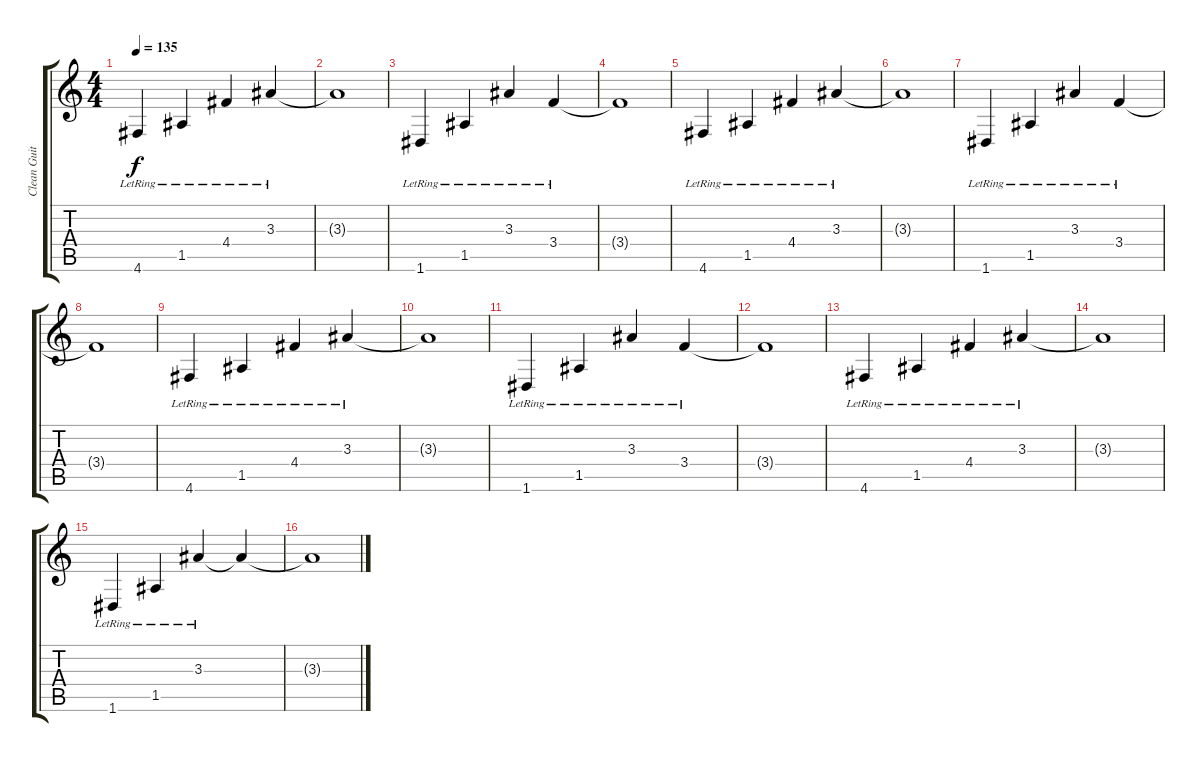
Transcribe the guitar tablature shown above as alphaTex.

\track ("Clean Guitar" "Clean Guit") {instrument electricguitarjazz}
\staff {score tabs}
\tuning (E4 B3 G3 D3 A2 D2) {hide}
\ts (4 4)
\tempo 135
\clef g2
\ks c
4.6{lr}.4{dy f} 1.5{lr}.4 4.4{lr}.4 3.3{lr}.4 |
3.3{t}.1 |
1.6{lr}.4 1.5{lr}.4 3.3{lr}.4 3.4{lr}.4 |
3.4{t}.1 |
4.6{lr}.4 1.5{lr}.4 4.4{lr}.4 3.3{lr}.4 |
3.3{t}.1 |
1.6{lr}.4 1.5{lr}.4 3.3{lr}.4 3.4{lr}.4 |
3.4{t}.1 |
4.6{lr}.4 1.5{lr}.4 4.4{lr}.4 3.3{lr}.4 |
3.3{t}.1 |
1.6{lr}.4 1.5{lr}.4 3.3{lr}.4 3.4{lr}.4 |
3.4{t}.1 |
4.6{lr}.4 1.5{lr}.4 4.4{lr}.4 3.3{lr}.4 |
3.3{t}.1 |
1.6{lr}.4 1.5{lr}.4 3.3{lr}.4 3.3{t}.4 |
3.3{t}.1
